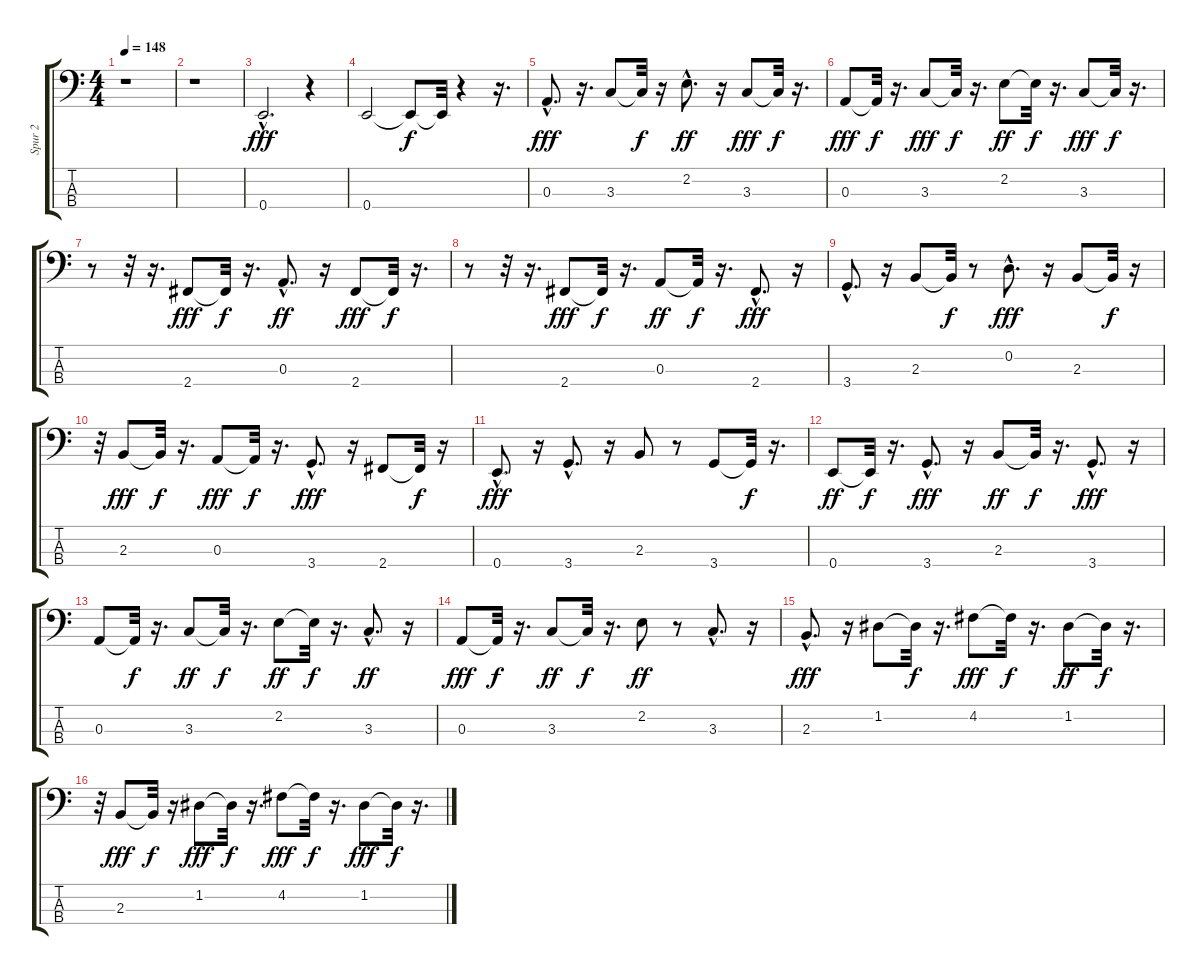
\track ("Spur 2" "Spur 2") {instrument electricbassfinger}
\staff {score tabs}
\tuning (G2 D2 A1 E1) {hide}
\ts (4 4)
\tempo 148
\clef f4
\ks c
r.1{dy fff instrument electricbassfinger} |
r.1 |
0.4{hac}.2{d} r.4 |
0.4.2 0.4{t}.8{dy f} 0.4{t}.32 r.4 r.16{d} |
0.3{hac}.8{d dy fff} r.16{d} 3.3.8 3.3{t}.32{dy f} r.16 2.2{hac}.8{d dy ff} r.16 3.3.8{dy fff} 3.3{t}.32{dy f} r.16{d} |
0.3.8{dy fff} 0.3{t}.32{dy f} r.16{d} 3.3.8{dy fff} 3.3{t}.32{dy f} r.16{d} 2.2.8{dy ff} 2.2{t}.32{dy f} r.16{d} 3.3.8{dy fff} 3.3{t}.32{dy f} r.16{d} |
r.8 r.32 r.16{d} 2.4.8{dy fff} 2.4{t}.32{dy f} r.16{d} 0.3{hac}.8{d dy ff} r.16 2.4.8{dy fff} 2.4{t}.32{dy f} r.16{d} |
r.8 r.32 r.16{d} 2.4.8{dy fff} 2.4{t}.32{dy f} r.16{d} 0.3.8{dy ff} 0.3{t}.32{dy f} r.16{d} 2.4{hac}.8{d dy fff} r.16 |
3.4{hac}.8{d} r.16 2.3.8 2.3{t}.32{dy f} r.8 0.2{hac}.8{d dy fff} r.16 2.3.8 2.3{t}.32{dy f} r.16 |
r.32 2.3.8{dy fff} 2.3{t}.32{dy f} r.16{d} 0.3.8{dy fff} 0.3{t}.32{dy f} r.16{d} 3.4{hac}.8{d dy fff} r.16 2.4.8 2.4{t}.32{dy f} r.16 |
0.4{hac}.8{d dy fff} r.16 3.4{hac}.8{d} r.16 2.3.8 r.8 3.4.8 3.4{t}.32{dy f} r.16{d} |
0.4.8{dy ff} 0.4{t}.32{dy f} r.16{d} 3.4{hac}.8{d dy fff} r.16 2.3.8{dy ff} 2.3{t}.32{dy f} r.16{d} 3.4{hac}.8{d dy fff} r.16 |
0.3.8 0.3{t}.32{dy f} r.16{d} 3.3.8{dy ff} 3.3{t}.32{dy f} r.16{d} 2.2.8{dy ff} 2.2{t}.32{dy f} r.16{d} 3.3{hac}.8{d dy ff} r.16 |
0.3.8{dy fff} 0.3{t}.32{dy f} r.16{d} 3.3.8{dy ff} 3.3{t}.32{dy f} r.16{d} 2.2.8{dy ff} r.8 3.3{hac}.8{d} r.16 |
2.3{hac}.8{d dy fff} r.16 1.2.8 1.2{t}.32{dy f} r.16{d} 4.2.8{dy fff} 4.2{t}.32{dy f} r.16{d} 1.2.8{dy ff} 1.2{t}.32{dy f} r.16{d} |
r.32 2.3.8{dy fff} 2.3{t}.32{dy f} r.16 1.2.8{dy fff} 1.2{t}.32{dy f} r.16{d} 4.2.8{dy fff} 4.2{t}.32{dy f} r.16{d} 1.2.8{dy fff} 1.2{t}.32{dy f} r.16{d}
